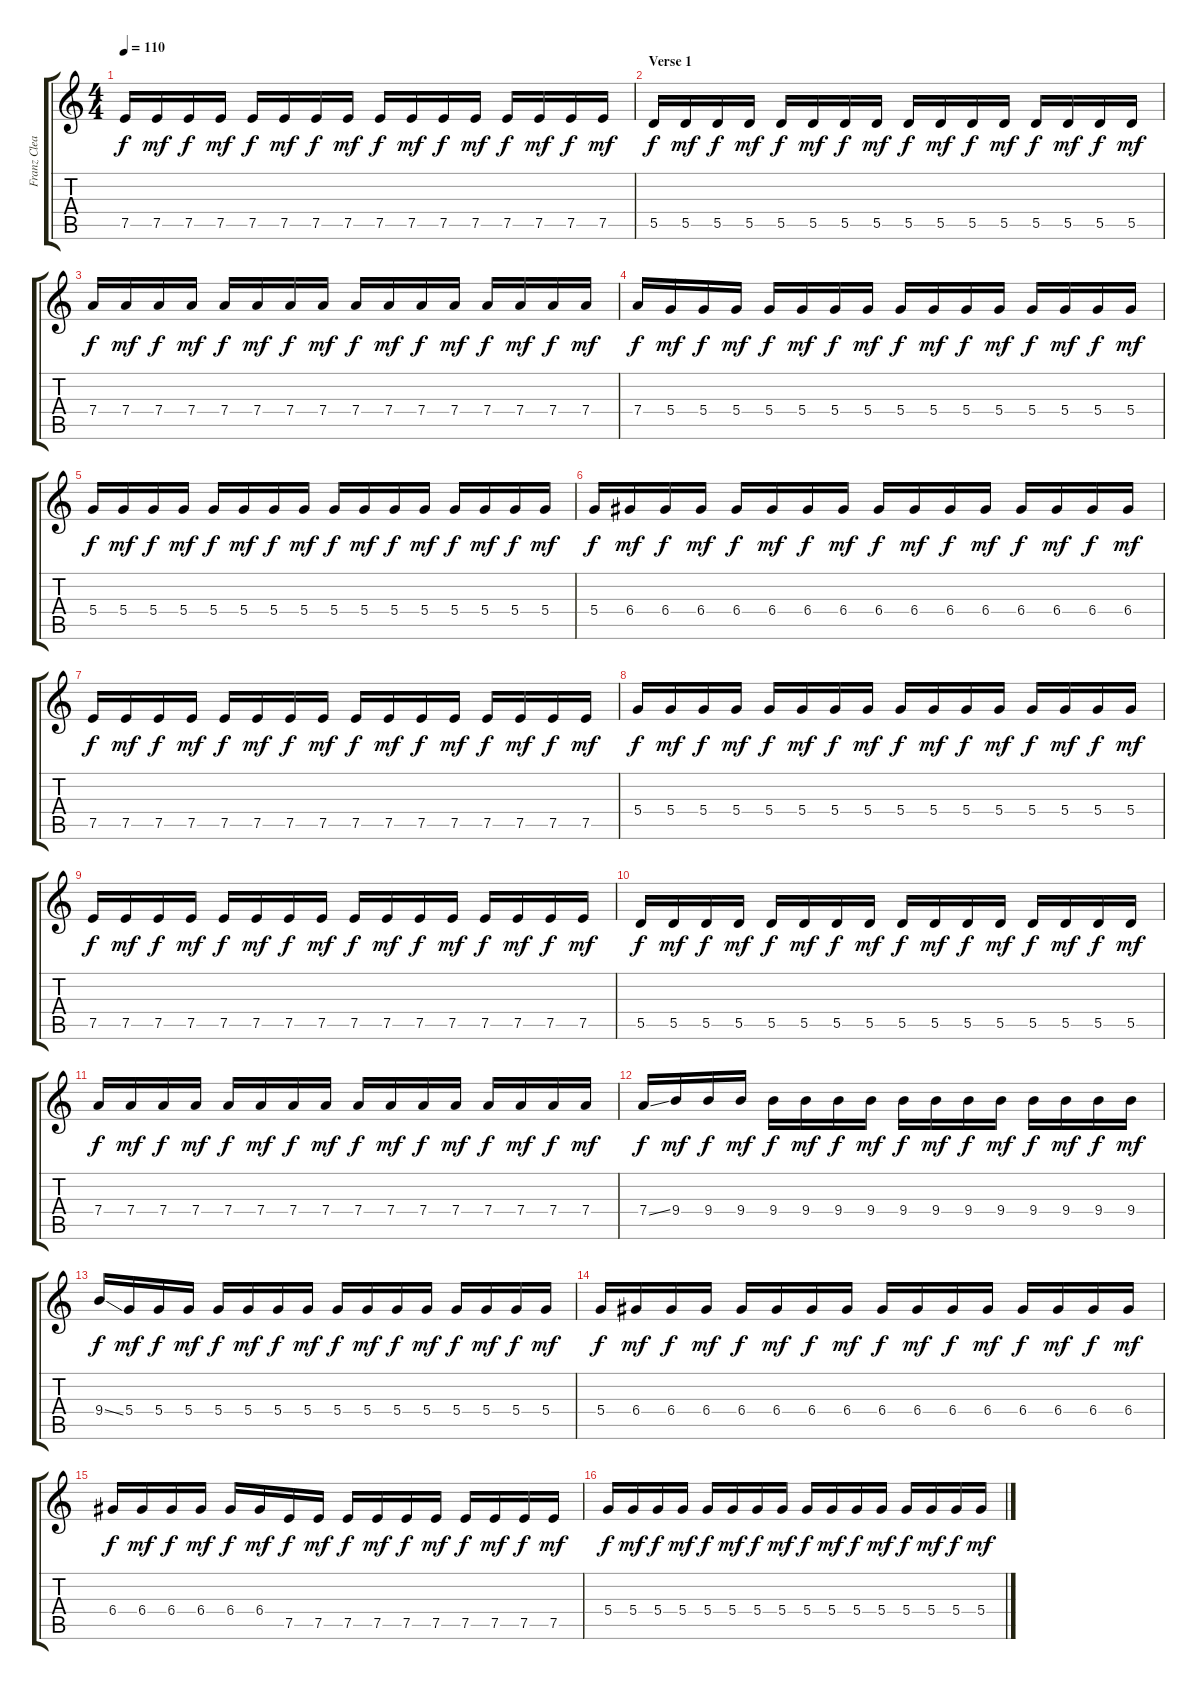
\track ("Franz Clean" "Franz Clea") {instrument electricguitarjazz}
\staff {score tabs}
\tuning (E4 B3 G3 D3 A2 D2) {hide}
\ts (4 4)
\tempo 110
\clef g2
\ks c
7.5.16{dy f} 7.5.16{dy mf} 7.5.16{dy f} 7.5.16{dy mf} 7.5.16{dy f} 7.5.16{dy mf} 7.5.16{dy f} 7.5.16{dy mf} 7.5.16{dy f} 7.5.16{dy mf} 7.5.16{dy f} 7.5.16{dy mf} 7.5.16{dy f} 7.5.16{dy mf} 7.5.16{dy f} 7.5.16{dy mf} |
\section ("" "Verse 1")
5.5.16{dy f} 5.5.16{dy mf} 5.5.16{dy f} 5.5.16{dy mf} 5.5.16{dy f} 5.5.16{dy mf} 5.5.16{dy f} 5.5.16{dy mf} 5.5.16{dy f} 5.5.16{dy mf} 5.5.16{dy f} 5.5.16{dy mf} 5.5.16{dy f} 5.5.16{dy mf} 5.5.16{dy f} 5.5.16{dy mf} |
7.4.16{dy f} 7.4.16{dy mf} 7.4.16{dy f} 7.4.16{dy mf} 7.4.16{dy f} 7.4.16{dy mf} 7.4.16{dy f} 7.4.16{dy mf} 7.4.16{dy f} 7.4.16{dy mf} 7.4.16{dy f} 7.4.16{dy mf} 7.4.16{dy f} 7.4.16{dy mf} 7.4.16{dy f} 7.4.16{dy mf} |
7.4.16{dy f} 5.4.16{dy mf} 5.4.16{dy f} 5.4.16{dy mf} 5.4.16{dy f} 5.4.16{dy mf} 5.4.16{dy f} 5.4.16{dy mf} 5.4.16{dy f} 5.4.16{dy mf} 5.4.16{dy f} 5.4.16{dy mf} 5.4.16{dy f} 5.4.16{dy mf} 5.4.16{dy f} 5.4.16{dy mf} |
5.4.16{dy f} 5.4.16{dy mf} 5.4.16{dy f} 5.4.16{dy mf} 5.4.16{dy f} 5.4.16{dy mf} 5.4.16{dy f} 5.4.16{dy mf} 5.4.16{dy f} 5.4.16{dy mf} 5.4.16{dy f} 5.4.16{dy mf} 5.4.16{dy f} 5.4.16{dy mf} 5.4.16{dy f} 5.4.16{dy mf} |
5.4.16{dy f} 6.4.16{dy mf} 6.4.16{dy f} 6.4.16{dy mf} 6.4.16{dy f} 6.4.16{dy mf} 6.4.16{dy f} 6.4.16{dy mf} 6.4.16{dy f} 6.4.16{dy mf} 6.4.16{dy f} 6.4.16{dy mf} 6.4.16{dy f} 6.4.16{dy mf} 6.4.16{dy f} 6.4.16{dy mf} |
7.5.16{dy f} 7.5.16{dy mf} 7.5.16{dy f} 7.5.16{dy mf} 7.5.16{dy f} 7.5.16{dy mf} 7.5.16{dy f} 7.5.16{dy mf} 7.5.16{dy f} 7.5.16{dy mf} 7.5.16{dy f} 7.5.16{dy mf} 7.5.16{dy f} 7.5.16{dy mf} 7.5.16{dy f} 7.5.16{dy mf} |
5.4.16{dy f} 5.4.16{dy mf} 5.4.16{dy f} 5.4.16{dy mf} 5.4.16{dy f} 5.4.16{dy mf} 5.4.16{dy f} 5.4.16{dy mf} 5.4.16{dy f} 5.4.16{dy mf} 5.4.16{dy f} 5.4.16{dy mf} 5.4.16{dy f} 5.4.16{dy mf} 5.4.16{dy f} 5.4.16{dy mf} |
7.5.16{dy f} 7.5.16{dy mf} 7.5.16{dy f} 7.5.16{dy mf} 7.5.16{dy f} 7.5.16{dy mf} 7.5.16{dy f} 7.5.16{dy mf} 7.5.16{dy f} 7.5.16{dy mf} 7.5.16{dy f} 7.5.16{dy mf} 7.5.16{dy f} 7.5.16{dy mf} 7.5.16{dy f} 7.5.16{dy mf} |
5.5.16{dy f} 5.5.16{dy mf} 5.5.16{dy f} 5.5.16{dy mf} 5.5.16{dy f} 5.5.16{dy mf} 5.5.16{dy f} 5.5.16{dy mf} 5.5.16{dy f} 5.5.16{dy mf} 5.5.16{dy f} 5.5.16{dy mf} 5.5.16{dy f} 5.5.16{dy mf} 5.5.16{dy f} 5.5.16{dy mf} |
7.4.16{dy f} 7.4.16{dy mf} 7.4.16{dy f} 7.4.16{dy mf} 7.4.16{dy f} 7.4.16{dy mf} 7.4.16{dy f} 7.4.16{dy mf} 7.4.16{dy f} 7.4.16{dy mf} 7.4.16{dy f} 7.4.16{dy mf} 7.4.16{dy f} 7.4.16{dy mf} 7.4.16{dy f} 7.4.16{dy mf} |
7.4{ss}.16{dy f} 9.4.16{dy mf} 9.4.16{dy f} 9.4.16{dy mf} 9.4.16{dy f} 9.4.16{dy mf} 9.4.16{dy f} 9.4.16{dy mf} 9.4.16{dy f} 9.4.16{dy mf} 9.4.16{dy f} 9.4.16{dy mf} 9.4.16{dy f} 9.4.16{dy mf} 9.4.16{dy f} 9.4.16{dy mf} |
9.4{ss}.16{dy f} 5.4.16{dy mf} 5.4.16{dy f} 5.4.16{dy mf} 5.4.16{dy f} 5.4.16{dy mf} 5.4.16{dy f} 5.4.16{dy mf} 5.4.16{dy f} 5.4.16{dy mf} 5.4.16{dy f} 5.4.16{dy mf} 5.4.16{dy f} 5.4.16{dy mf} 5.4.16{dy f} 5.4.16{dy mf} |
5.4.16{dy f} 6.4.16{dy mf} 6.4.16{dy f} 6.4.16{dy mf} 6.4.16{dy f} 6.4.16{dy mf} 6.4.16{dy f} 6.4.16{dy mf} 6.4.16{dy f} 6.4.16{dy mf} 6.4.16{dy f} 6.4.16{dy mf} 6.4.16{dy f} 6.4.16{dy mf} 6.4.16{dy f} 6.4.16{dy mf} |
6.4.16{dy f} 6.4.16{dy mf} 6.4.16{dy f} 6.4.16{dy mf} 6.4.16{dy f} 6.4.16{dy mf} 7.5.16{dy f} 7.5.16{dy mf} 7.5.16{dy f} 7.5.16{dy mf} 7.5.16{dy f} 7.5.16{dy mf} 7.5.16{dy f} 7.5.16{dy mf} 7.5.16{dy f} 7.5.16{dy mf} |
5.4.16{dy f} 5.4.16{dy mf} 5.4.16{dy f} 5.4.16{dy mf} 5.4.16{dy f} 5.4.16{dy mf} 5.4.16{dy f} 5.4.16{dy mf} 5.4.16{dy f} 5.4.16{dy mf} 5.4.16{dy f} 5.4.16{dy mf} 5.4.16{dy f} 5.4.16{dy mf} 5.4.16{dy f} 5.4.16{dy mf}
